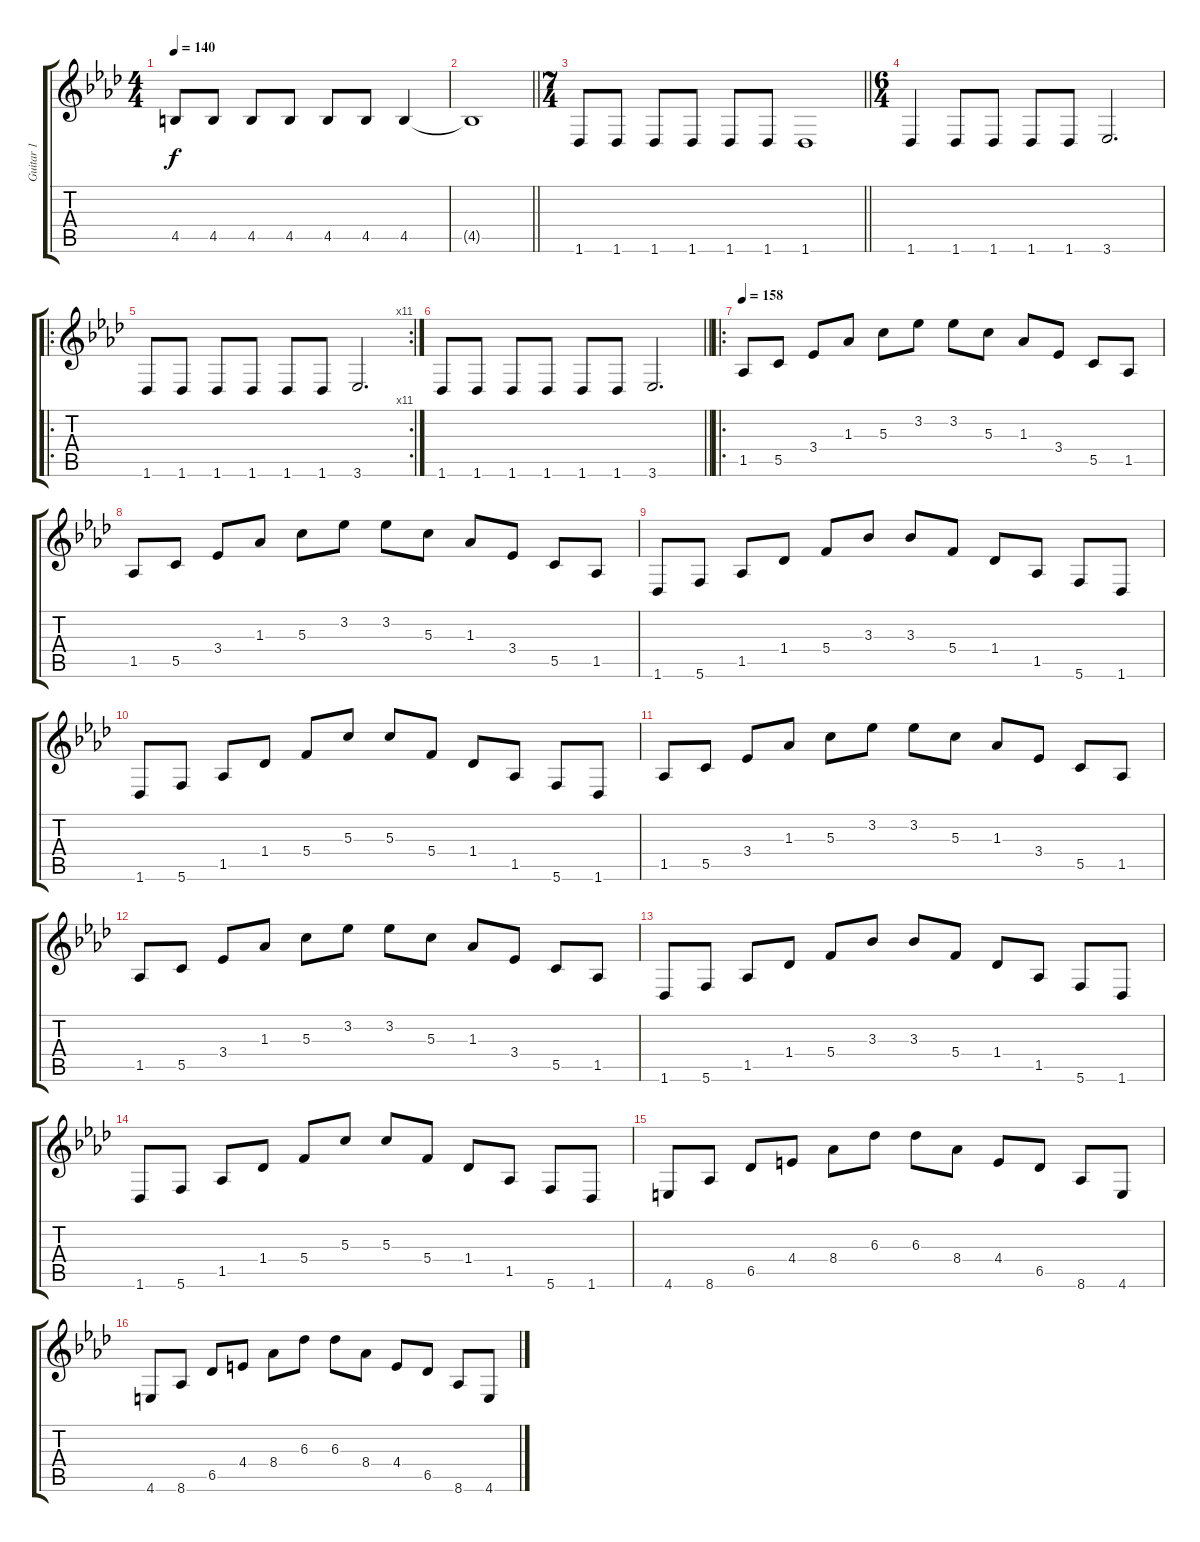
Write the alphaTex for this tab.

\track ("Guitar 1" "Guitar 1") {instrument distortionguitar}
\staff {score tabs}
\tuning (E4 C4 G3 C3 G2 C2) {hide}
\ts (4 4)
\tempo 140
\clef g2
\ks ab
4.5.8{dy f volume 0} 4.5.8 4.5.8 4.5.8 4.5.8 4.5.8 4.5.4 |
\barLineRight lightlight
4.5{t}.1 |
\ts (7 4)
\barLineRight lightlight
1.6.8{volume 13} 1.6.8 1.6.8 1.6.8 1.6.8 1.6.8 1.6.1 |
\ts (6 4)
1.6.4 1.6.8 1.6.8 1.6.8 1.6.8 3.6.2{d} |
\ro
\rc 11
1.6.8 1.6.8 1.6.8 1.6.8 1.6.8 1.6.8 3.6.2{d} |
\barLineRight lightlight
1.6.8 1.6.8 1.6.8 1.6.8 1.6.8 1.6.8 3.6.2{d} |
\ro
\tempo 158
1.5.8 5.5.8 3.4.8 1.3.8 5.3.8 3.2.8 3.2.8 5.3.8 1.3.8 3.4.8 5.5.8 1.5.8 |
1.5.8 5.5.8 3.4.8 1.3.8 5.3.8 3.2.8 3.2.8 5.3.8 1.3.8 3.4.8 5.5.8 1.5.8 |
1.6.8 5.6.8 1.5.8 1.4.8 5.4.8 3.3.8 3.3.8 5.4.8 1.4.8 1.5.8 5.6.8 1.6.8 |
1.6.8 5.6.8 1.5.8 1.4.8 5.4.8 5.3.8 5.3.8 5.4.8 1.4.8 1.5.8 5.6.8 1.6.8 |
1.5.8 5.5.8 3.4.8 1.3.8 5.3.8 3.2.8 3.2.8 5.3.8 1.3.8 3.4.8 5.5.8 1.5.8 |
1.5.8 5.5.8 3.4.8 1.3.8 5.3.8 3.2.8 3.2.8 5.3.8 1.3.8 3.4.8 5.5.8 1.5.8 |
1.6.8 5.6.8 1.5.8 1.4.8 5.4.8 3.3.8 3.3.8 5.4.8 1.4.8 1.5.8 5.6.8 1.6.8 |
1.6.8 5.6.8 1.5.8 1.4.8 5.4.8 5.3.8 5.3.8 5.4.8 1.4.8 1.5.8 5.6.8 1.6.8 |
4.6.8 8.6.8 6.5.8 4.4.8 8.4.8 6.3.8 6.3.8 8.4.8 4.4.8 6.5.8 8.6.8 4.6.8 |
4.6.8 8.6.8 6.5.8 4.4.8 8.4.8 6.3.8 6.3.8 8.4.8 4.4.8 6.5.8 8.6.8 4.6.8
